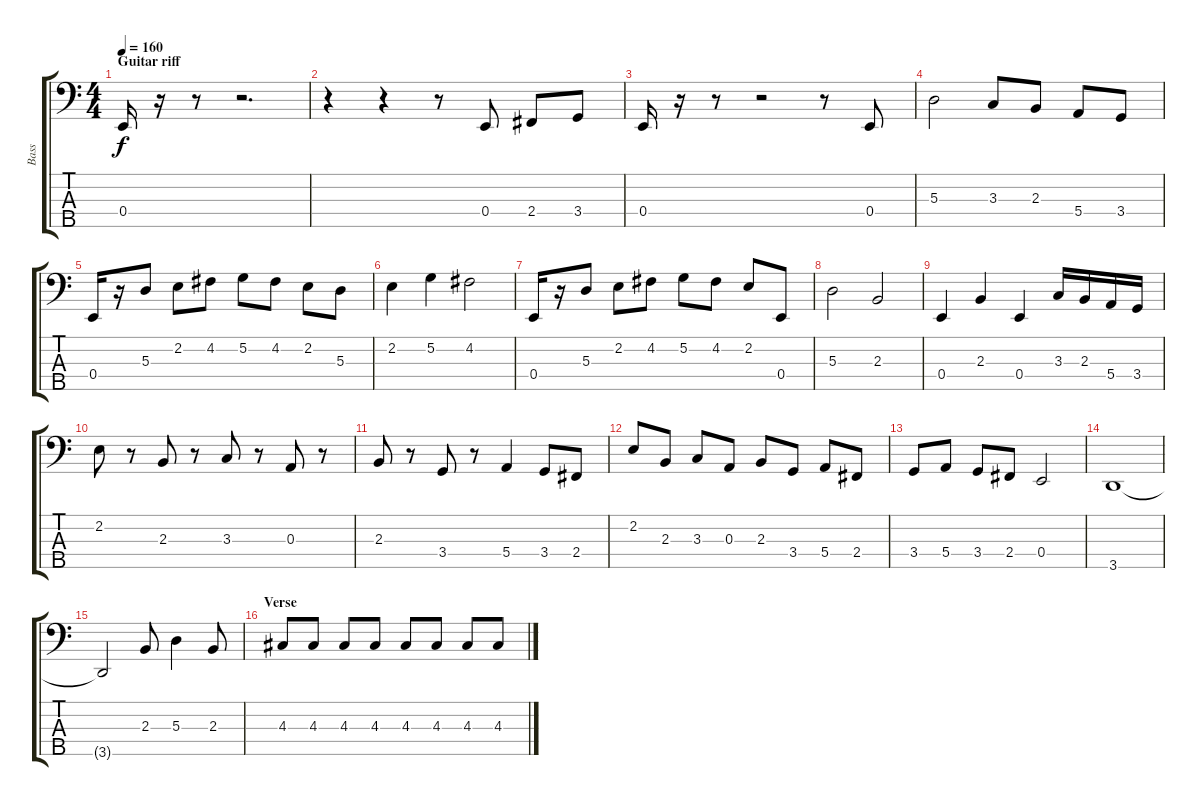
\track ("Bass" "Bass") {instrument electricbassfinger}
\staff {score tabs}
\tuning (G2 D2 A1 E1 B0) {hide}
\ts (4 4)
\section ("" "Guitar riff")
\tempo 160
\clef f4
\ks c
0.4.16{dy f} r.16 r.8 r.2{d} |
r.4 r.4 r.8 0.4.8 2.4.8 3.4.8 |
0.4.16 r.16 r.8 r.2 r.8 0.4.8 |
5.3.2 3.3.8 2.3.8 5.4.8 3.4.8 |
0.4.16 r.16 5.3.8 2.2.8 4.2.8 5.2.8 4.2.8 2.2.8 5.3.8 |
2.2.4 5.2.4 4.2.2 |
0.4.16 r.16 5.3.8 2.2.8 4.2.8 5.2.8 4.2.8 2.2.8 0.4.8 |
5.3.2 2.3.2 |
0.4.4 2.3.4 0.4.4 3.3.16 2.3.16 5.4.16 3.4.16 |
2.2.8 r.8 2.3.8 r.8 3.3.8 r.8 0.3.8 r.8 |
2.3.8 r.8 3.4.8 r.8 5.4.4 3.4.8 2.4.8 |
2.2.8 2.3.8 3.3.8 0.3.8 2.3.8 3.4.8 5.4.8 2.4.8 |
3.4.8 5.4.8 3.4.8 2.4.8 0.4.2 |
3.5.1 |
3.5{t}.2 2.3.8 5.3.4 2.3.8 |
\section ("" "Verse")
4.3.8 4.3.8 4.3.8 4.3.8 4.3.8 4.3.8 4.3.8 4.3.8
